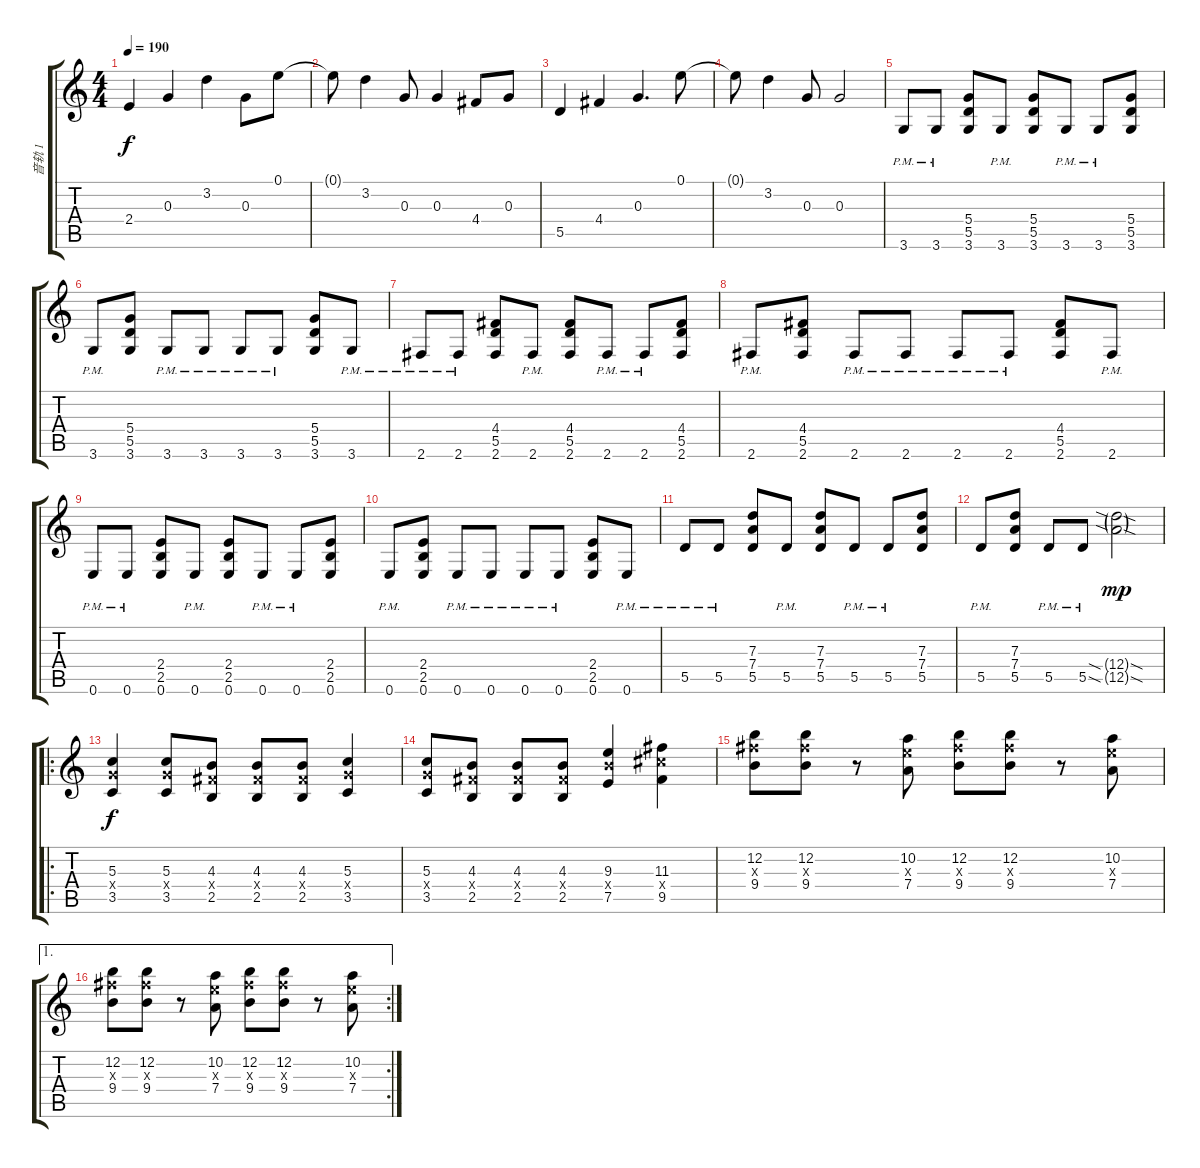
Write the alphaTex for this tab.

\track ("音轨 1" "音轨 1") {instrument overdrivenguitar}
\staff {score tabs}
\tuning (E4 B3 G3 D3 A2 E2) {hide}
\ts (4 4)
\tempo 190
\clef g2
\ks c
2.4.4{dy f} 0.3.4 3.2.4 0.3.8 0.1.8 |
0.1{t}.8 3.2.4 0.3.8 0.3.4 4.4.8 0.3.8 |
5.5.4 4.4.4 0.3.4{d} 0.1.8 |
0.1{t}.8 3.2.4 0.3.8 0.3.2 |
3.6{pm}.8{instrument overdrivenguitar} 3.6{pm}.8 (5.4 5.5 3.6).8 3.6{pm}.8 (5.4 5.5 3.6).8 3.6{pm}.8 3.6{pm}.8 (5.4 5.5 3.6).8 |
3.6{pm}.8 (5.4 5.5 3.6).8 3.6{pm}.8 3.6{pm}.8 3.6{pm}.8 3.6{pm}.8 (5.4 5.5 3.6).8 3.6{pm}.8 |
2.6{pm}.8{instrument overdrivenguitar} 2.6{pm}.8 (4.4 5.5 2.6).8 2.6{pm}.8 (4.4 5.5 2.6).8 2.6{pm}.8 2.6{pm}.8 (4.4 5.5 2.6).8 |
2.6{pm}.8 (4.4 5.5 2.6).8 2.6{pm}.8 2.6{pm}.8 2.6{pm}.8 2.6{pm}.8 (4.4 5.5 2.6).8 2.6{pm}.8 |
0.6{pm}.8{instrument overdrivenguitar} 0.6{pm}.8 (2.4 2.5 0.6).8 0.6{pm}.8 (2.4 2.5 0.6).8 0.6{pm}.8 0.6{pm}.8 (2.4 2.5 0.6).8 |
0.6{pm}.8 (2.4 2.5 0.6).8 0.6{pm}.8 0.6{pm}.8 0.6{pm}.8 0.6{pm}.8 (2.4 2.5 0.6).8 0.6{pm}.8 |
5.5{pm}.8{instrument overdrivenguitar} 5.5{pm}.8 (7.3 7.4 5.5).8 5.5{pm}.8 (7.3 7.4 5.5).8 5.5{pm}.8 5.5{pm}.8 (7.3 7.4 5.5).8 |
5.5{pm}.8 (7.3 7.4 5.5).8 5.5{pm}.8 5.5{pm}.8 (12.4{sia sod g} 12.5{sia sod g}).2{dy mp} |
\ro
(5.3 5.4{x} 3.5).4{dy f} (5.3 5.4{x} 3.5).8 (4.3 4.4{x} 2.5).8 (4.3 4.4{x} 2.5).8 (4.3 4.4{x} 2.5).8 (5.3 5.4{x} 3.5).4 |
(5.3 5.4{x} 3.5).8 (4.3 4.4{x} 2.5).8 (4.3 4.4{x} 2.5).8 (4.3 4.4{x} 2.5).8 (9.3 9.4{x} 7.5).4 (11.3 11.4{x} 9.5).4 |
(12.2 11.3{x} 9.4).8 (12.2 11.3{x} 9.4).8 r.8 (10.2 9.3{x} 7.4).8 (12.2 11.3{x} 9.4).8 (12.2 11.3{x} 9.4).8 r.8 (10.2 9.3{x} 7.4).8 |
\ae 1
\rc 2
(12.2 11.3{x} 9.4).8 (12.2 11.3{x} 9.4).8 r.8 (10.2 9.3{x} 7.4).8 (12.2 11.3{x} 9.4).8 (12.2 11.3{x} 9.4).8 r.8 (10.2 9.3{x} 7.4).8
